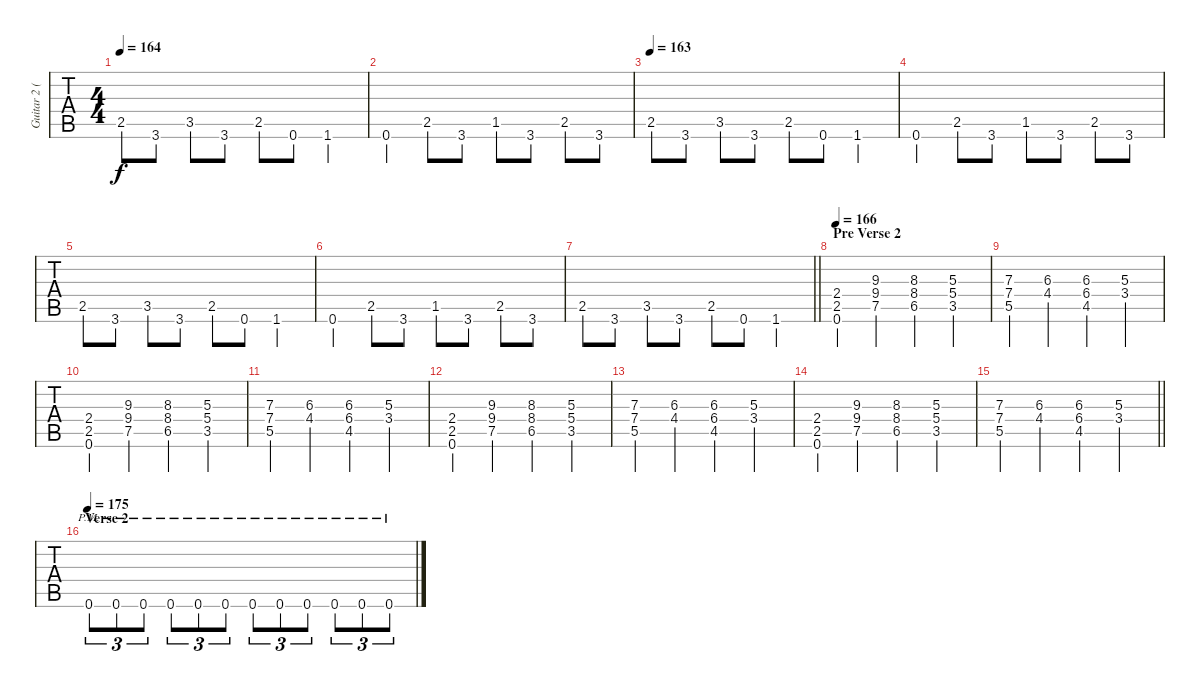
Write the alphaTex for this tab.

\track ("Guitar 2 (James Murphy)" "Guitar 2 (") {instrument distortionguitar}
\staff {tabs}
\tuning (D4 A3 F3 C3 G2 D2) {hide}
\ts (4 4)
\tempo 164
\clef g2
\ks c
2.5.8{dy f} 3.6.8 3.5.8 3.6.8 2.5.8 0.6.8 1.6.4 |
0.6.4 2.5.8 3.6.8 1.5.8 3.6.8 2.5.8 3.6.8 |
\tempo 163
2.5.8 3.6.8 3.5.8 3.6.8 2.5.8 0.6.8 1.6.4 |
0.6.4 2.5.8 3.6.8 1.5.8 3.6.8 2.5.8 3.6.8 |
2.5.8 3.6.8 3.5.8 3.6.8 2.5.8 0.6.8 1.6.4 |
0.6.4 2.5.8 3.6.8 1.5.8 3.6.8 2.5.8 3.6.8 |
\barLineRight lightlight
2.5.8 3.6.8 3.5.8 3.6.8 2.5.8 0.6.8 1.6.4 |
\section ("" "Pre Verse 2")
\tempo 166
(2.4 2.5 0.6).4 (9.3 9.4 7.5).4 (8.3 8.4 6.5).4 (5.3 5.4 3.5).4 |
(7.3 7.4 5.5).4 (6.3 4.4).4 (6.3 6.4 4.5).4 (5.3 3.4).4 |
(2.4 2.5 0.6).4 (9.3 9.4 7.5).4 (8.3 8.4 6.5).4 (5.3 5.4 3.5).4 |
(7.3 7.4 5.5).4 (6.3 4.4).4 (6.3 6.4 4.5).4 (5.3 3.4).4 |
(2.4 2.5 0.6).4 (9.3 9.4 7.5).4 (8.3 8.4 6.5).4 (5.3 5.4 3.5).4 |
(7.3 7.4 5.5).4 (6.3 4.4).4 (6.3 6.4 4.5).4 (5.3 3.4).4 |
(2.4 2.5 0.6).4 (9.3 9.4 7.5).4 (8.3 8.4 6.5).4 (5.3 5.4 3.5).4 |
\barLineRight lightlight
(7.3 7.4 5.5).4 (6.3 4.4).4 (6.3 6.4 4.5).4 (5.3 3.4).4 |
\section ("" "Verse 2")
\tempo 175
0.6{pm}.8{tu (3 2)} 0.6{pm}.8{tu (3 2)} 0.6{pm}.8{tu (3 2)} 0.6{pm}.8{tu (3 2)} 0.6{pm}.8{tu (3 2)} 0.6{pm}.8{tu (3 2)} 0.6{pm}.8{tu (3 2)} 0.6{pm}.8{tu (3 2)} 0.6{pm}.8{tu (3 2)} 0.6{pm}.8{tu (3 2)} 0.6{pm}.8{tu (3 2)} 0.6{pm}.8{tu (3 2)}
